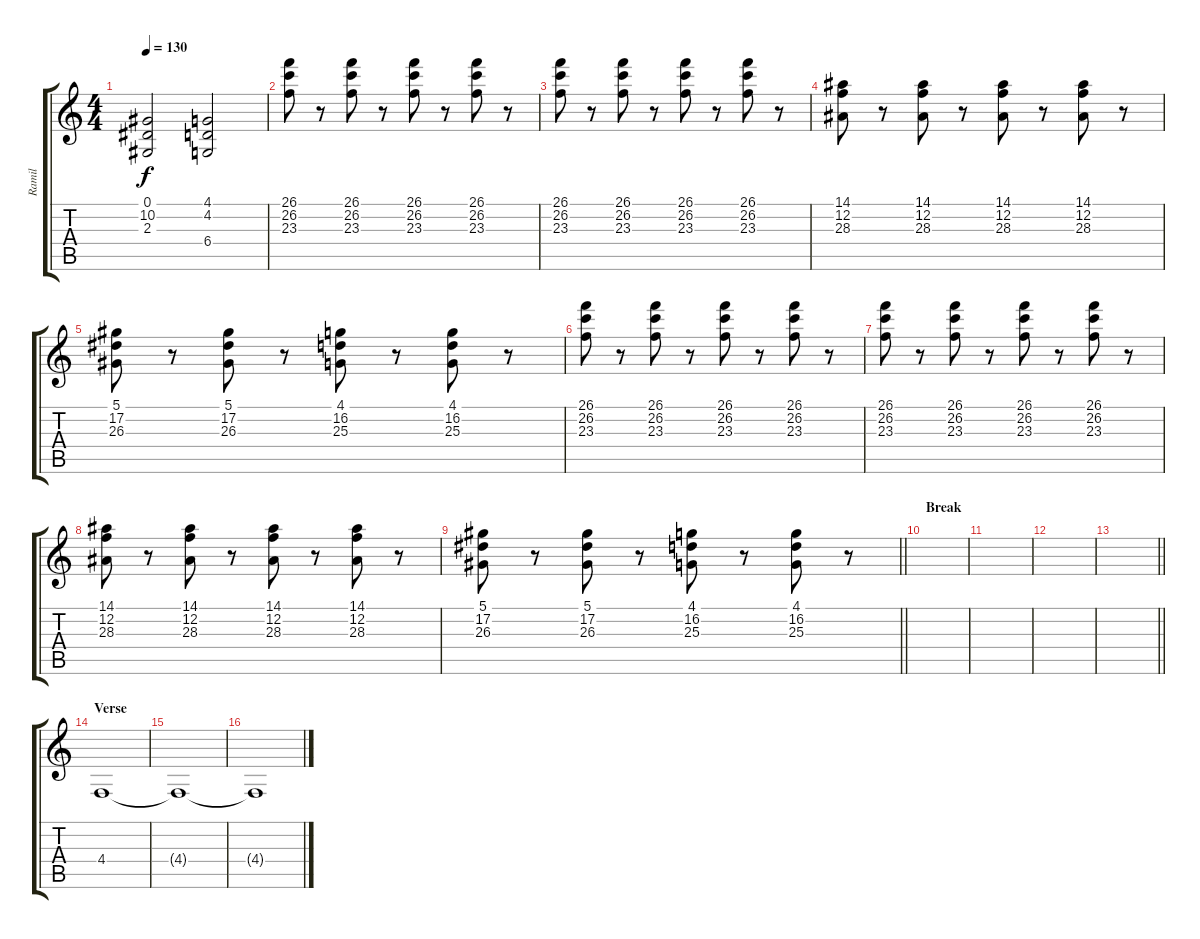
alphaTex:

\track ("Ramil" "Ramil") {instrument stringensemble1}
\staff {score tabs}
\tuning (Eb4 Bb3 Gb3 Db3 Ab2 Eb2) {hide}
\ts (4 4)
\tempo 130
\clef g2
\ks c
(0.1 10.2 2.3).2{dy f} (4.1 4.2 6.4).2 |
(26.1 26.2 23.3).8{volume 8} r.8 (26.1 26.2 23.3).8 r.8 (26.1 26.2 23.3).8 r.8 (26.1 26.2 23.3).8 r.8 |
(26.1 26.2 23.3).8 r.8 (26.1 26.2 23.3).8 r.8 (26.1 26.2 23.3).8 r.8 (26.1 26.2 23.3).8 r.8 |
(14.1 12.2 28.3).8 r.8 (14.1 12.2 28.3).8 r.8 (14.1 12.2 28.3).8 r.8 (14.1 12.2 28.3).8 r.8 |
(5.1 17.2 26.3).8 r.8 (5.1 17.2 26.3).8 r.8 (4.1 16.2 25.3).8 r.8 (4.1 16.2 25.3).8 r.8 |
(26.1 26.2 23.3).8 r.8 (26.1 26.2 23.3).8 r.8 (26.1 26.2 23.3).8 r.8 (26.1 26.2 23.3).8 r.8 |
(26.1 26.2 23.3).8 r.8 (26.1 26.2 23.3).8 r.8 (26.1 26.2 23.3).8 r.8 (26.1 26.2 23.3).8 r.8 |
(14.1 12.2 28.3).8 r.8 (14.1 12.2 28.3).8 r.8 (14.1 12.2 28.3).8 r.8 (14.1 12.2 28.3).8 r.8 |
\barLineRight lightlight
(5.1 17.2 26.3).8 r.8 (5.1 17.2 26.3).8 r.8 (4.1 16.2 25.3).8 r.8 (4.1 16.2 25.3).8 r.8 |
\section ("" "Break")
|
|
|
\barLineRight lightlight
|
\section ("" "Verse")
4.4.1{volume 16} |
4.4{t}.1 |
4.4{t}.1
